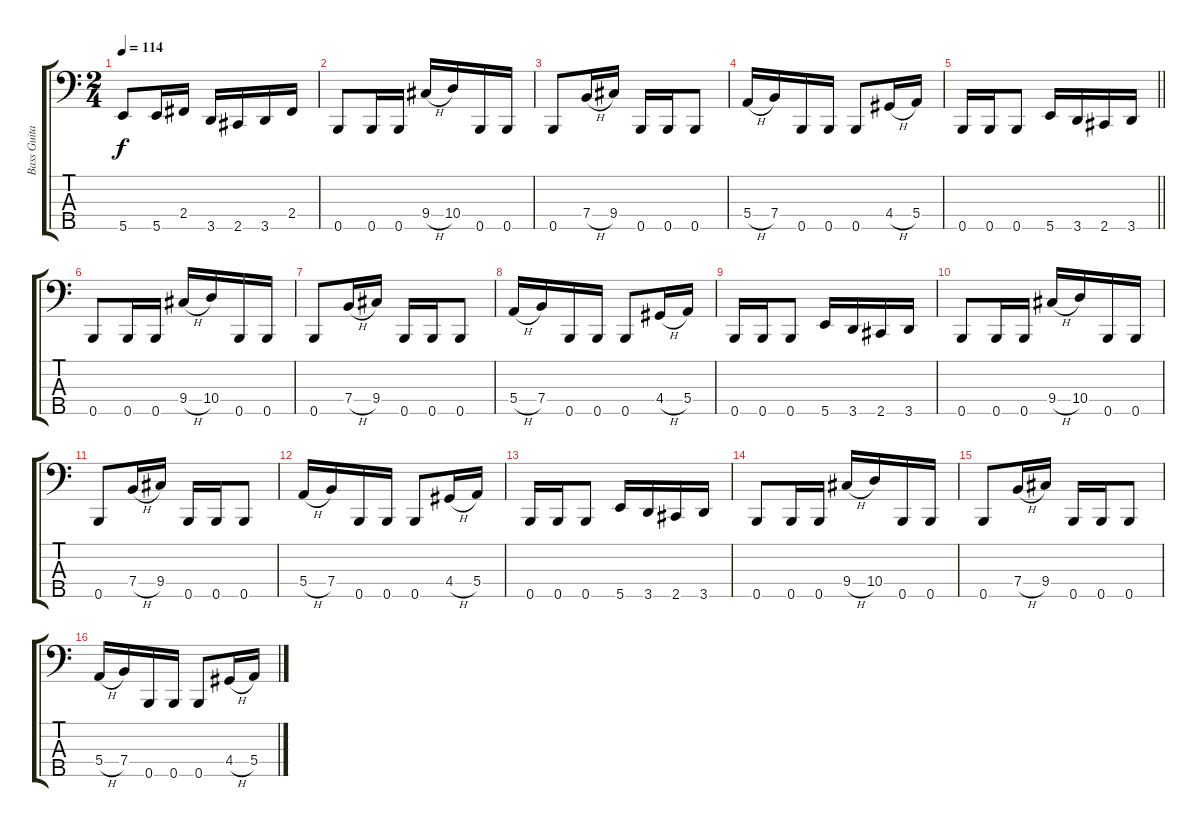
\track ("Bass Guitar" "Bass Guita") {instrument electricbassfinger}
\staff {score tabs}
\tuning (G2 D2 A1 E1 B0) {hide}
\ts (2 4)
\tempo 114
\clef f4
\ks c
5.5.8{dy f} 5.5.16 2.4.16 3.5.16 2.5.16 3.5.16 2.4.16 |
0.5.8 0.5.16 0.5.16 9.4{h}.16 10.4.16 0.5.16 0.5.16 |
0.5.8 7.4{h}.16 9.4.16 0.5.16 0.5.16 0.5.8 |
5.4{h}.16 7.4.16 0.5.16 0.5.16 0.5.8 4.4{h}.16 5.4.16 |
\barLineRight lightlight
0.5.16 0.5.16 0.5.8 5.5.16 3.5.16 2.5.16 3.5.16 |
\section ("" "")
0.5.8 0.5.16 0.5.16 9.4{h}.16 10.4.16 0.5.16 0.5.16 |
0.5.8 7.4{h}.16 9.4.16 0.5.16 0.5.16 0.5.8 |
5.4{h}.16 7.4.16 0.5.16 0.5.16 0.5.8 4.4{h}.16 5.4.16 |
0.5.16 0.5.16 0.5.8 5.5.16 3.5.16 2.5.16 3.5.16 |
0.5.8 0.5.16 0.5.16 9.4{h}.16 10.4.16 0.5.16 0.5.16 |
0.5.8 7.4{h}.16 9.4.16 0.5.16 0.5.16 0.5.8 |
5.4{h}.16 7.4.16 0.5.16 0.5.16 0.5.8 4.4{h}.16 5.4.16 |
0.5.16 0.5.16 0.5.8 5.5.16 3.5.16 2.5.16 3.5.16 |
0.5.8 0.5.16 0.5.16 9.4{h}.16 10.4.16 0.5.16 0.5.16 |
0.5.8 7.4{h}.16 9.4.16 0.5.16 0.5.16 0.5.8 |
5.4{h}.16 7.4.16 0.5.16 0.5.16 0.5.8 4.4{h}.16 5.4.16
